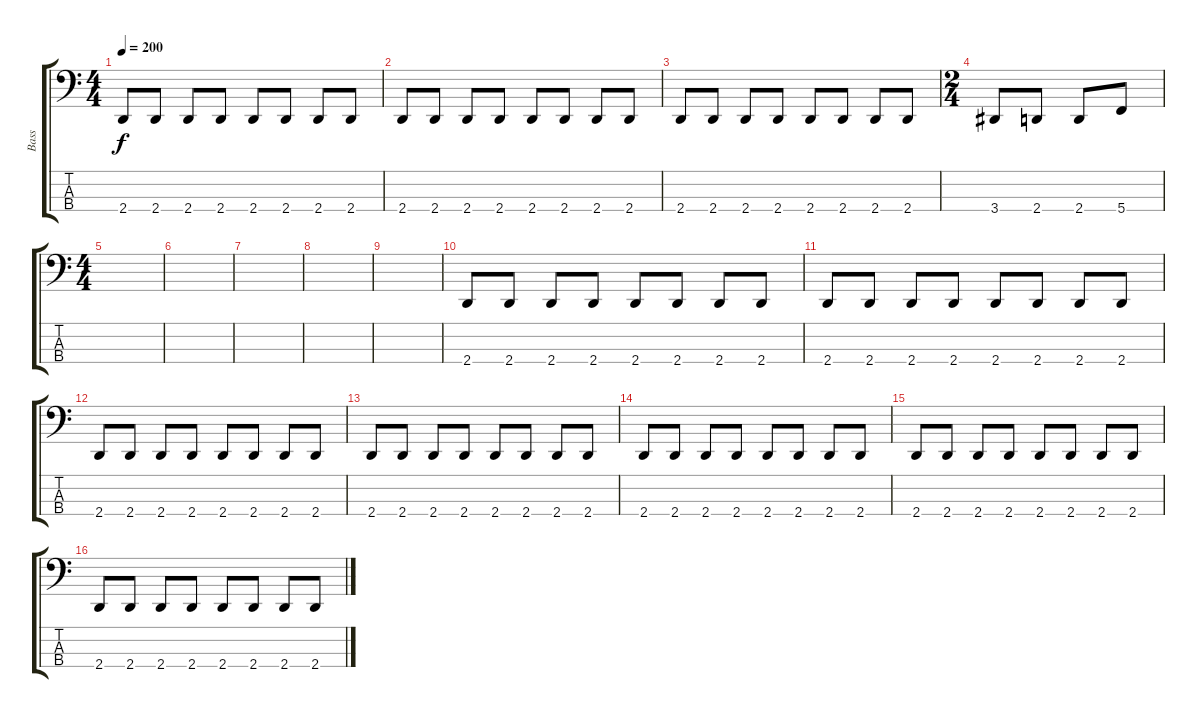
\track ("Bass" "Bass") {instrument electricbasspick}
\staff {score tabs}
\tuning (F2 C2 G1 C1) {hide}
\ts (4 4)
\tempo 200
\clef f4
\ks c
2.4.8{dy f} 2.4.8 2.4.8 2.4.8 2.4.8 2.4.8 2.4.8 2.4.8 |
2.4.8 2.4.8 2.4.8 2.4.8 2.4.8 2.4.8 2.4.8 2.4.8 |
2.4.8 2.4.8 2.4.8 2.4.8 2.4.8 2.4.8 2.4.8 2.4.8 |
\ts (2 4)
3.4.8 2.4.8 2.4.8 5.4.8 |
\ts (4 4)
|
|
|
|
|
2.4.8 2.4.8 2.4.8 2.4.8 2.4.8 2.4.8 2.4.8 2.4.8 |
2.4.8 2.4.8 2.4.8 2.4.8 2.4.8 2.4.8 2.4.8 2.4.8 |
2.4.8 2.4.8 2.4.8 2.4.8 2.4.8 2.4.8 2.4.8 2.4.8 |
2.4.8 2.4.8 2.4.8 2.4.8 2.4.8 2.4.8 2.4.8 2.4.8 |
2.4.8 2.4.8 2.4.8 2.4.8 2.4.8 2.4.8 2.4.8 2.4.8 |
2.4.8 2.4.8 2.4.8 2.4.8 2.4.8 2.4.8 2.4.8 2.4.8 |
2.4.8 2.4.8 2.4.8 2.4.8 2.4.8 2.4.8 2.4.8 2.4.8
